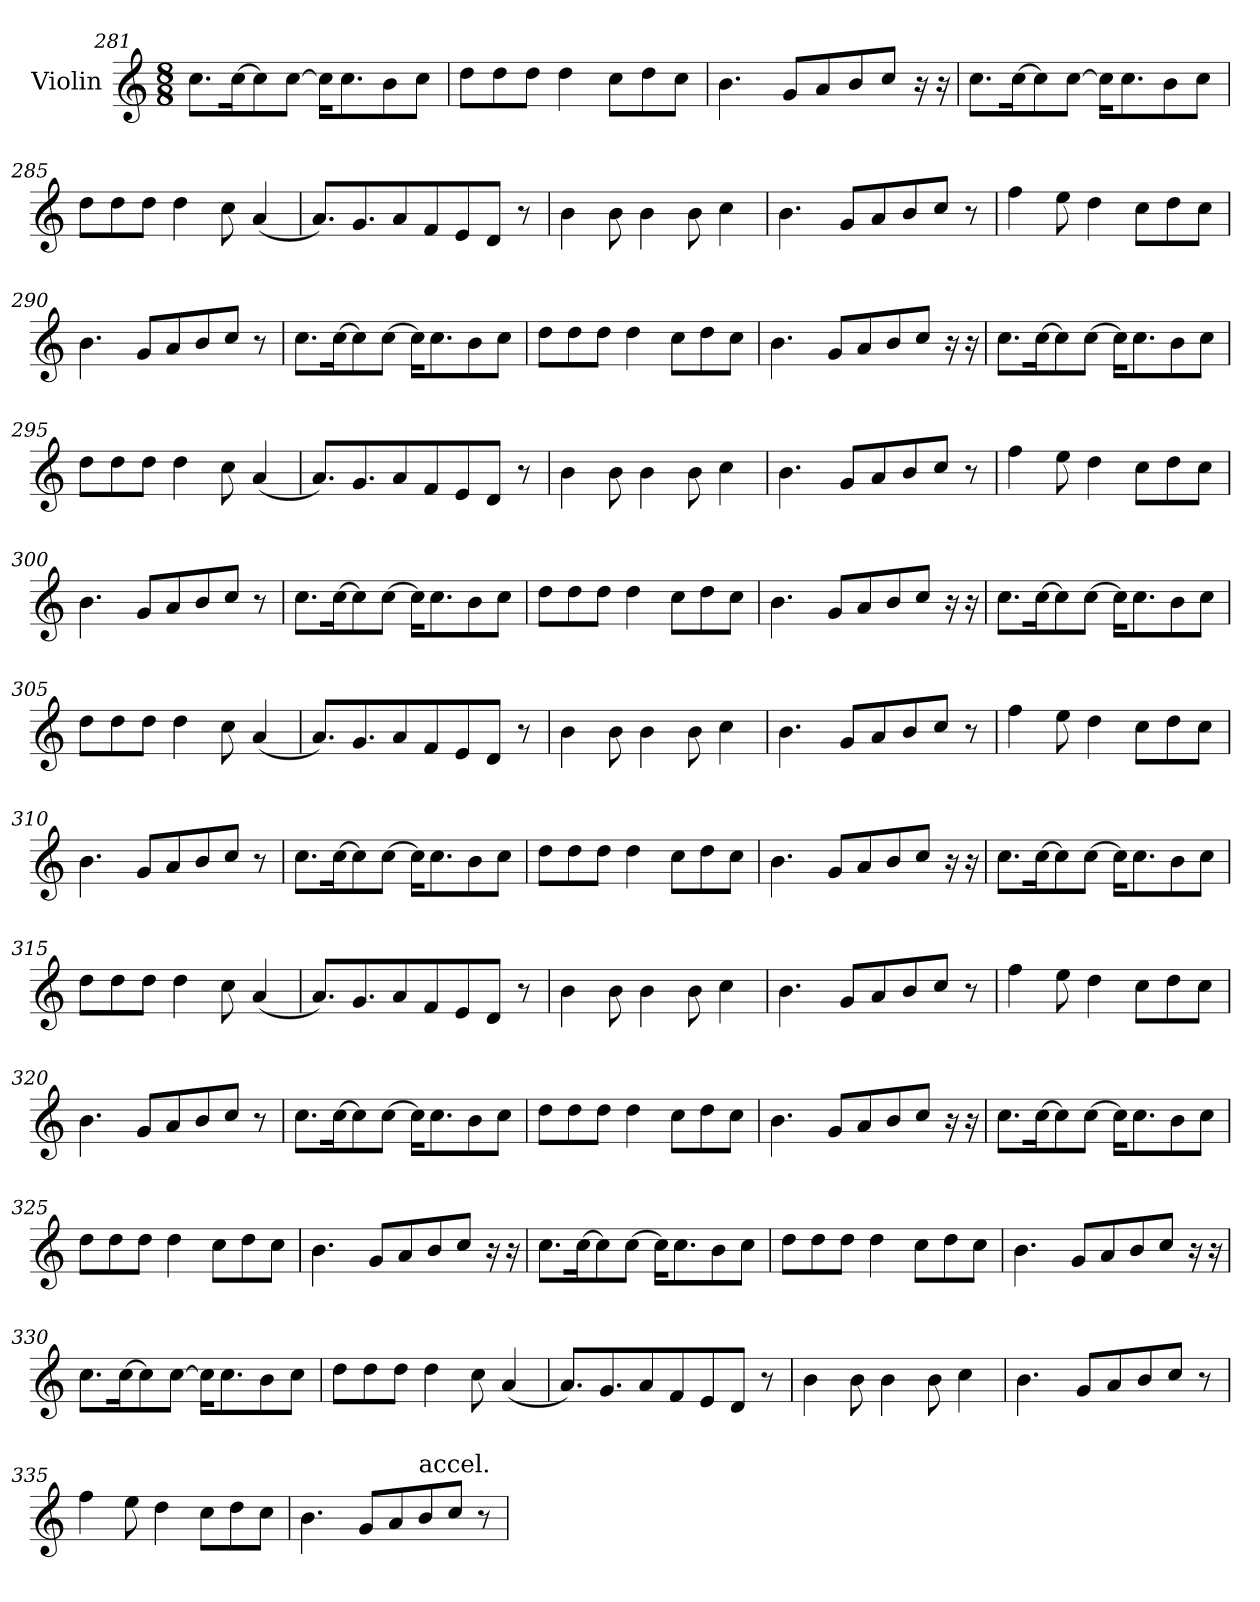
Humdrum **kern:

**kern
*part1
*staff1
*I"Violin
*clefG2
*k[]
*C:
*M8/8
=281
8.cc\L
[16cc\K
8cc\]
[8cc\J
16cc\KL]
8.cc\
8b\
8cc\J
!!LO:PB:g=z
=282
8dd\L
8dd\
8dd\J
4dd\
8cc\L
8dd\
8cc\J
!!LO:PB:g=z
=283
4.b\
8g/L
8a/
8b/
8cc/J
16r
16r
=284
8.cc\L
[16cc\K
8cc\]
[8cc\J
16cc\KL]
8.cc\
8b\
8cc\J
=285
8dd\L
8dd\
8dd\J
4dd\
8cc\
(4a/
!!LO:PB:g=z
=286
8.a/L)
8.g/
8a/
8f/
8e/
8d/J
8r
!!LO:PB:g=z
=287
4b\
8b\
4b\
8b\
4cc\
=288
4.b\
8g/L
8a/
8b/
8cc/J
8r
=289
4ff\
8ee\
4dd\
8cc\L
8dd\
8cc\J
=290
4.b\
8g/L
8a/
8b/
8cc/J
8r
!!LO:PB:g=z
=291
8.cc\L
[16cc\K
8cc\]
[8cc\J
16cc\KL]
8.cc\
8b\
8cc\J
!!LO:PB:g=z
=292
8dd\L
8dd\
8dd\J
4dd\
8cc\L
8dd\
8cc\J
=293
4.b\
8g/L
8a/
8b/
8cc/J
16r
16r
=294
8.cc\L
[16cc\K
8cc\]
[8cc\J
16cc\KL]
8.cc\
8b\
8cc\J
!!LO:PB:g=z
=295
8dd\L
8dd\
8dd\J
4dd\
8cc\
(4a/
!!LO:PB:g=z
=296
8.a/L)
8.g/
8a/
8f/
8e/
8d/J
8r
=297
4b\
8b\
4b\
8b\
4cc\
=298
4.b\
8g/L
8a/
8b/
8cc/J
8r
=299
4ff\
8ee\
4dd\
8cc\L
8dd\
8cc\J
!!LO:PB:g=z
=300
4.b\
8g/L
8a/
8b/
8cc/J
8r
=301
8.cc\L
[16cc\K
8cc\]
[8cc\J
16cc\KL]
8.cc\
8b\
8cc\J
=302
8dd\L
8dd\
8dd\J
4dd\
8cc\L
8dd\
8cc\J
=303
4.b\
8g/L
8a/
8b/
8cc/J
16r
16r
!!LO:PB:g=z
=304
8.cc\L
[16cc\K
8cc\]
[8cc\J
16cc\KL]
8.cc\
8b\
8cc\J
!!LO:PB:g=z
=305
8dd\L
8dd\
8dd\J
4dd\
8cc\
(4a/
=306
8.a/L)
8.g/
8a/
8f/
8e/
8d/J
8r
=307
4b\
8b\
4b\
8b\
4cc\
=308
4.b\
8g/L
8a/
8b/
8cc/J
8r
!!LO:PB:g=z
=309
4ff\
8ee\
4dd\
8cc\L
8dd\
8cc\J
!!LO:PB:g=z
=310
4.b\
8g/L
8a/
8b/
8cc/J
8r
=311
8.cc\L
[16cc\K
8cc\]
[8cc\J
16cc\KL]
8.cc\
8b\
8cc\J
=312
8dd\L
8dd\
8dd\J
4dd\
8cc\L
8dd\
8cc\J
!!LO:PB:g=z
=313
4.b\
8g/L
8a/
8b/
8cc/J
16r
16r
!!LO:PB:g=z
=314
8.cc\L
[16cc\K
8cc\]
[8cc\J
16cc\KL]
8.cc\
8b\
8cc\J
=315
8dd\L
8dd\
8dd\J
4dd\
8cc\
(4a/
=316
8.a/L)
8.g/
8a/
8f/
8e/
8d/J
8r
=317
4b\
8b\
4b\
8b\
4cc\
!!LO:PB:g=z
=318
4.b\
8g/L
8a/
8b/
8cc/J
8r
!!LO:PB:g=z
=319
4ff\
8ee\
4dd\
8cc\L
8dd\
8cc\J
=320
4.b\
8g/L
8a/
8b/
8cc/J
8r
=321
8.cc\L
[16cc\K
8cc\]
[8cc\J
16cc\KL]
8.cc\
8b\
8cc\J
!!LO:PB:g=z
=322
8dd\L
8dd\
8dd\J
4dd\
8cc\L
8dd\
8cc\J
!!LO:PB:g=z
=323
4.b\
8g/L
8a/
8b/
8cc/J
16r
16r
=324
8.cc\L
[16cc\K
8cc\]
[8cc\J
16cc\KL]
8.cc\
8b\
8cc\J
=325
8dd\L
8dd\
8dd\J
4dd\
8cc\L
8dd\
8cc\J
!!LO:PB:g=z
=326
4.b\
8g/L
8a/
8b/
8cc/J
16r
16r
!!LO:PB:g=z
=327
8.cc\L
[16cc\K
8cc\]
[8cc\J
16cc\KL]
8.cc\
8b\
8cc\J
=328
8dd\L
8dd\
8dd\J
4dd\
8cc\L
8dd\
8cc\J
=329
4.b\
8g/L
8a/
8b/
8cc/J
16r
16r
!!LO:PB:g=z
=330
8.cc\L
[16cc\K
8cc\]
[8cc\J
16cc\KL]
8.cc\
8b\
8cc\J
!!LO:PB:g=z
=331
8dd\L
8dd\
8dd\J
4dd\
8cc\
(4a/
=332
8.a/L)
8.g/
8a/
8f/
8e/
8d/J
8r
=333
4b\
8b\
4b\
8b\
4cc\
=334
4.b\
8g/L
8a/
8b/
8cc/J
8r
!!LO:PB:g=z
=335
4ff\
8ee\
4dd\
8cc\L
8dd\
8cc\J
=336
4.b\
8g/L
8a/
!LO:TX:a:t=accel.
8b/
8cc/J
8r
=
*-
